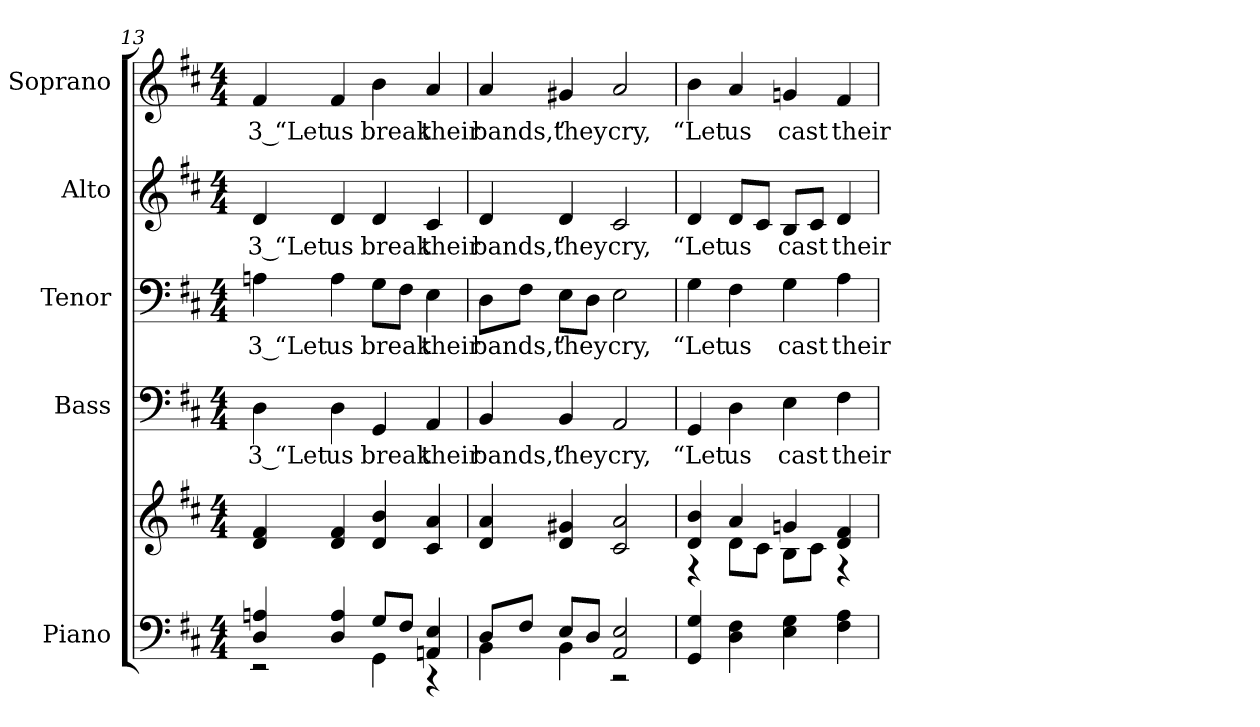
**kern	**kern	**kern	**text	**kern	**text	**kern	**text	**kern	**text
*part5	*part5	*part4	*part4	*part3	*part3	*part2	*part2	*part1	*part1
*staff6	*staff5	*staff4	*staff4	*staff3	*staff3	*staff2	*staff2	*staff1	*staff1
*I"Piano	*	*I"Bass	*	*I"Tenor	*	*I"Alto	*	*I"Soprano	*
*I'Pno.	*	*I'B.	*	*	*	*I'A.	*	*I'S.	*
!!LO:PB:g=z
*clefF4	*clefG2	*clefF4	*	*clefF4	*	*clefG2	*	*clefG2	*
*k[f#c#]	*k[f#c#]	*k[f#c#]	*	*k[f#c#]	*	*k[f#c#]	*	*k[f#c#]	*
*D:	*D:	*D:	*	*D:	*	*D:	*	*D:	*
*M4/4	*M4/4	*M4/4	*	*M4/4	*	*M4/4	*	*M4/4	*
=13	=13	=13	=13	=13	=13	=13	=13	=13	=13
*^	*	*	*	*	*	*	*	*	*
!	!	!	!	!LO:LY:b:color=#000000	!	!	!	!	!	!
!	!	!	!	!	!	!LO:LY:b:color=#000000	!	!	!	!
!	!	!	!	!	!	!	!	!LO:LY:b:color=#000000	!	!
!	!	!	!	!	!	!	!	!	!	!LO:LY:b:color=#000000
4Di/ 4Ani	2r	4di/ 4f#i	4Di\	3 “Let	4Ani\	3 “Let	4di/	3 “Let	4f#i/	3 “Let
!	!	!	!	!LO:LY:b:color=#000000	!	!	!	!	!	!
!	!	!	!	!	!	!LO:LY:b:color=#000000	!	!	!	!
!	!	!	!	!	!	!	!	!LO:LY:b:color=#000000	!	!
!	!	!	!	!	!	!	!	!	!	!LO:LY:b:color=#000000
4Di/ 4Ai	.	4di/ 4f#i	4Di\	us	4Ai\	us	4di/	us	4f#i/	us
!	!	!	!	!LO:LY:b:color=#000000	!	!	!	!	!	!
!	!	!	!	!	!	!LO:LY:b:color=#000000	!	!	!	!
!	!	!	!	!	!	!	!	!LO:LY:b:color=#000000	!	!
!	!	!	!	!	!	!	!	!	!	!LO:LY:b:color=#000000
8Gi/L	4GGi\	4di/ 4bi	4GGi/	break	8Gi\L	break	4di/	break	4bi\	break
8F#i/J	.	.	.	.	8F#i\J	.	.	.	.	.
!	!	!	!	!LO:LY:b:color=#000000	!	!	!	!	!	!
!	!	!	!	!	!	!LO:LY:b:color=#000000	!	!	!	!
!	!	!	!	!	!	!	!	!LO:LY:b:color=#000000	!	!
!	!	!	!	!	!	!	!	!	!	!LO:LY:b:color=#000000
4AAni/ 4Ei	4r	4c#i/ 4ai	4AAi/	their	4Ei\	their	4c#i/	their	4ai/	their
=14	=14	=14	=14	=14	=14	=14	=14	=14	=14	=14
!	!	!	!	!LO:LY:b:color=#000000	!	!	!	!	!	!
!	!	!	!	!	!	!LO:LY:b:color=#000000	!	!	!	!
!	!	!	!	!	!	!	!	!LO:LY:b:color=#000000	!	!
!	!	!	!	!	!	!	!	!	!	!LO:LY:b:color=#000000
8Di/L	4BBi\	4di/ 4ai	4BBi/	bands,”	8Di\L	bands,”	4di/	bands,”	4ai/	bands,”
8F#i/J	.	.	.	.	8F#i\J	.	.	.	.	.
!	!	!	!	!LO:LY:b:color=#000000	!	!	!	!	!	!
!	!	!	!	!	!	!LO:LY:b:color=#000000	!	!	!	!
!	!	!	!	!	!	!	!	!LO:LY:b:color=#000000	!	!
!	!	!	!	!	!	!	!	!	!	!LO:LY:b:color=#000000
8Ei/L	4BBi\	4di/ 4g#Xi	4BBi/	they	8Ei\L	they	4di/	they	4g#Xi/	they
8Di/J	.	.	.	.	8Di\J	.	.	.	.	.
!	!	!	!	!LO:LY:b:color=#000000	!	!	!	!	!	!
!	!	!	!	!	!	!LO:LY:b:color=#000000	!	!	!	!
!	!	!	!	!	!	!	!	!LO:LY:b:color=#000000	!	!
!	!	!	!	!	!	!	!	!	!	!LO:LY:b:color=#000000
2AAi/ 2Ei	2r	2c#i/ 2ai	2AAi/	cry,	2Ei\	cry,	2c#i/	cry,	2ai/	cry,
*v	*v	*	*	*	*	*	*	*	*	*
=15	=15	=15	=15	=15	=15	=15	=15	=15	=15
*	*^	*	*	*	*	*	*	*	*
*^	*	*	*	*	*	*	*	*	*	*
!	!	!	!	!	!LO:LY:b:color=#000000	!	!	!	!	!	!
*v	*v	*	*	*	*	*	*	*	*	*	*
*^	*	*	*	*	*	*	*	*	*	*
!	!	!	!	!	!	!	!LO:LY:b:color=#000000	!	!	!	!
*v	*v	*	*	*	*	*	*	*	*	*	*
*^	*	*	*	*	*	*	*	*	*	*
!	!	!	!	!	!	!	!	!	!LO:LY:b:color=#000000	!	!
*v	*v	*	*	*	*	*	*	*	*	*	*
*^	*	*	*	*	*	*	*	*	*	*
!	!	!	!	!	!	!	!	!	!	!	!LO:LY:b:color=#000000
*v	*v	*	*	*	*	*	*	*	*	*	*
4GGi/ 4Gi	4di/ 4bi	4r	4GGi/	“Let	4Gi\	“Let	4di/	“Let	4bi\	“Let
!	!	!	!	!LO:LY:b:color=#000000	!	!	!	!	!	!
!	!	!	!	!	!	!LO:LY:b:color=#000000	!	!	!	!
!	!	!	!	!	!	!	!	!LO:LY:b:color=#000000	!	!
!	!	!	!	!	!	!	!	!	!	!LO:LY:b:color=#000000
4Di\ 4F#i	4ai/	8di\L	4Di\	us	4F#i\	us	8di/L	us	4ai/	us
.	.	8c#i\J	.	.	.	.	8c#i/J	.	.	.
!	!	!	!	!LO:LY:b:color=#000000	!	!	!	!	!	!
!	!	!	!	!	!	!LO:LY:b:color=#000000	!	!	!	!
!	!	!	!	!	!	!	!	!LO:LY:b:color=#000000	!	!
!	!	!	!	!	!	!	!	!	!	!LO:LY:b:color=#000000
4Ei\ 4Gi	4gni/	8Bi\L	4Ei\	cast	4Gi\	cast	8Bi/L	cast	4gni/	cast
.	.	8c#i\J	.	.	.	.	8c#i/J	.	.	.
!	!	!	!	!LO:LY:b:color=#000000	!	!	!	!	!	!
!	!	!	!	!	!	!LO:LY:b:color=#000000	!	!	!	!
!	!	!	!	!	!	!	!	!LO:LY:b:color=#000000	!	!
!	!	!	!	!	!	!	!	!	!	!LO:LY:b:color=#000000
4F#i\ 4Ai	4di/ 4f#i	4r	4F#i\	their	4Ai\	their	4di/	their	4f#i/	their
*	*v	*v	*	*	*	*	*	*	*	*
=	=	=	=	=	=	=	=	=	=
*-	*-	*-	*-	*-	*-	*-	*-	*-	*-
